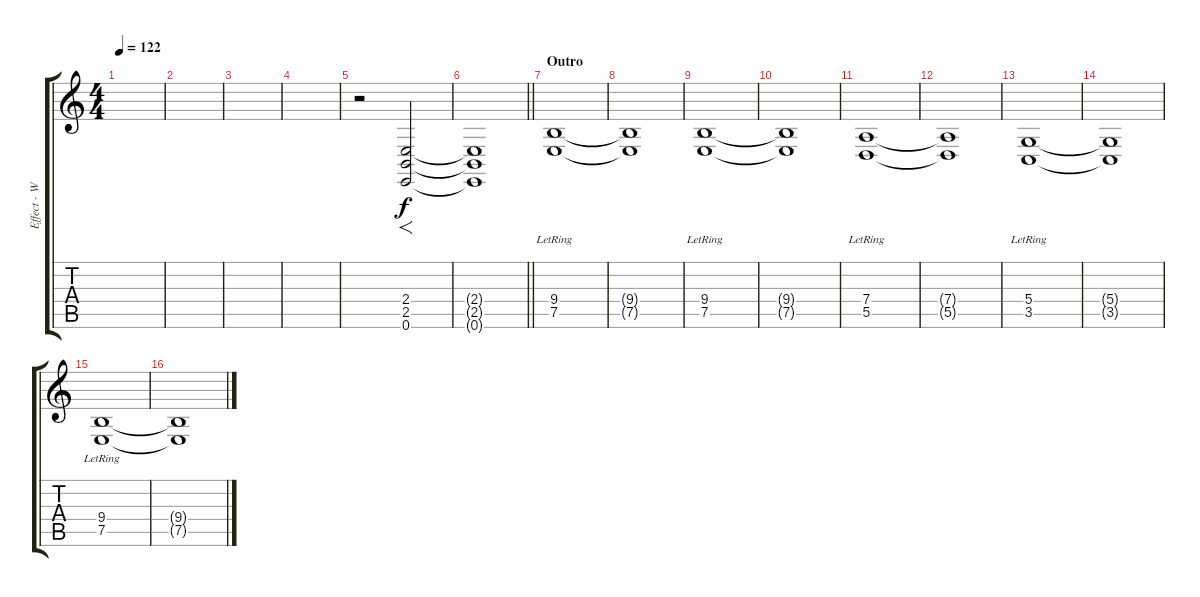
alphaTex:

\track ("Effect - Waves" "Effect - W") {instrument seashore}
\staff {score tabs}
\tuning (E4 B3 G3 D3 A2 E2) {hide}
\ts (4 4)
\tempo 122
\clef g2
\ks c
|
|
|
|
r.2 (2.4 2.5 0.6).2{f} |
\barLineRight lightlight
(2.4{t} 2.5{t} 0.6{t}).1 |
\section ("" "Outro")
(9.4{lr} 7.5{lr}).1 |
(9.4{t} 7.5{t}).1 |
(9.4{lr} 7.5{lr}).1 |
(9.4{t} 7.5{t}).1 |
(7.4{lr} 5.5{lr}).1 |
(7.4{t} 5.5{t}).1 |
(5.4{lr} 3.5{lr}).1 |
(5.4{t} 3.5{t}).1 |
(9.4{lr} 7.5{lr}).1 |
(9.4{t} 7.5{t}).1
